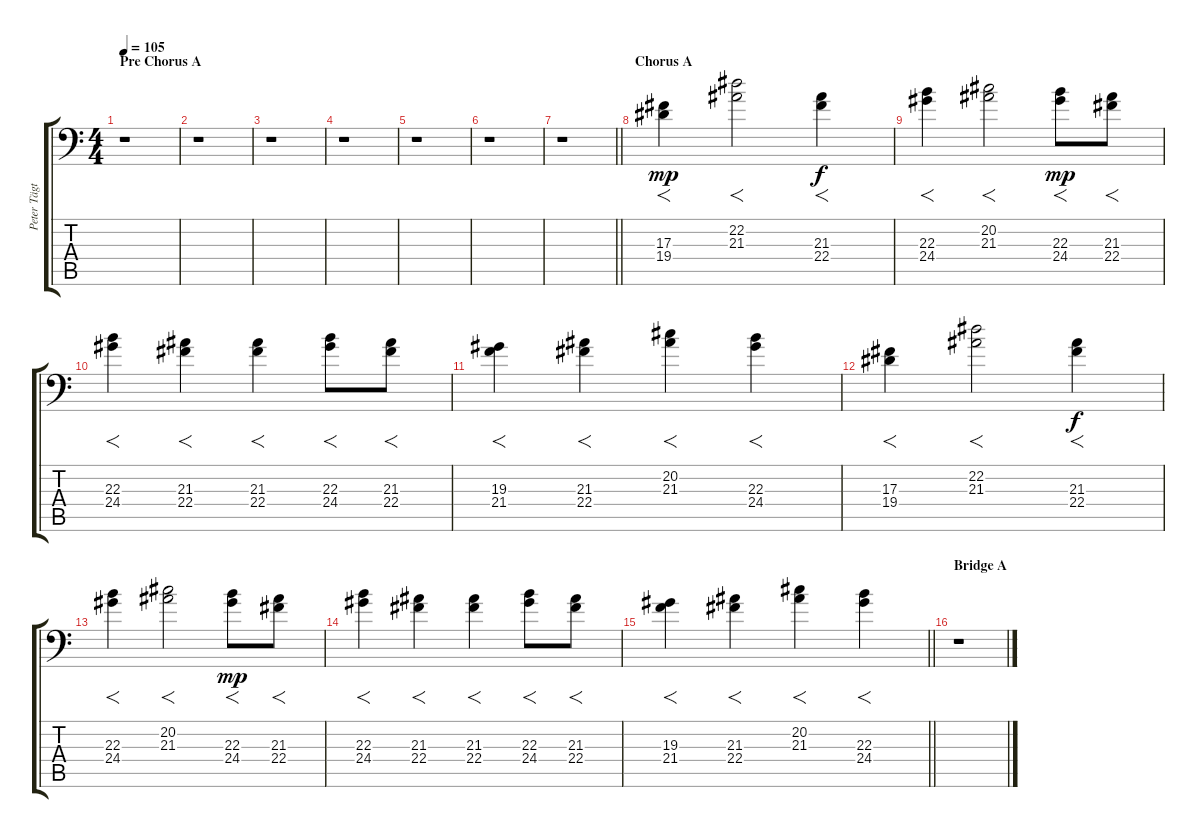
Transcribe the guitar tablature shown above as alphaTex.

\track ("Peter Tägtgren (Keyboard III)" "Peter Tägt") {instrument stringensemble2}
\staff {score tabs}
\tuning (Bb3 F3 Db3 Ab2 Eb2 Bb1) {hide}
\ts (4 4)
\section ("" "Pre Chorus A")
\tempo 105
\clef f4
\ks c
r.1{dy mp} |
r.1 |
r.1 |
r.1 |
r.1 |
r.1 |
\barLineRight lightlight
r.1 |
\section ("" "Chorus A")
(17.3 19.4).4{f volume 14} (22.2 21.3).2{f} (21.3 22.4).4{f dy f} |
(22.3 24.4).4{f} (20.2 21.3).2{f} (22.3 24.4).8{f dy mp} (21.3 22.4).8{f} |
(22.3 24.4).4{f} (21.3 22.4).4{f} (21.3 22.4).4{f} (22.3 24.4).8{f} (21.3 22.4).8{f} |
(19.3 21.4).4{f} (21.3 22.4).4{f} (20.2 21.3).4{f} (22.3 24.4).4{f} |
(17.3 19.4).4{f} (22.2 21.3).2{f} (21.3 22.4).4{f dy f} |
(22.3 24.4).4{f} (20.2 21.3).2{f} (22.3 24.4).8{f dy mp} (21.3 22.4).8{f} |
(22.3 24.4).4{f} (21.3 22.4).4{f} (21.3 22.4).4{f} (22.3 24.4).8{f} (21.3 22.4).8{f} |
\barLineRight lightlight
(19.3 21.4).4{f} (21.3 22.4).4{f} (20.2 21.3).4{f} (22.3 24.4).4{f} |
\section ("" "Bridge A")
r.1
